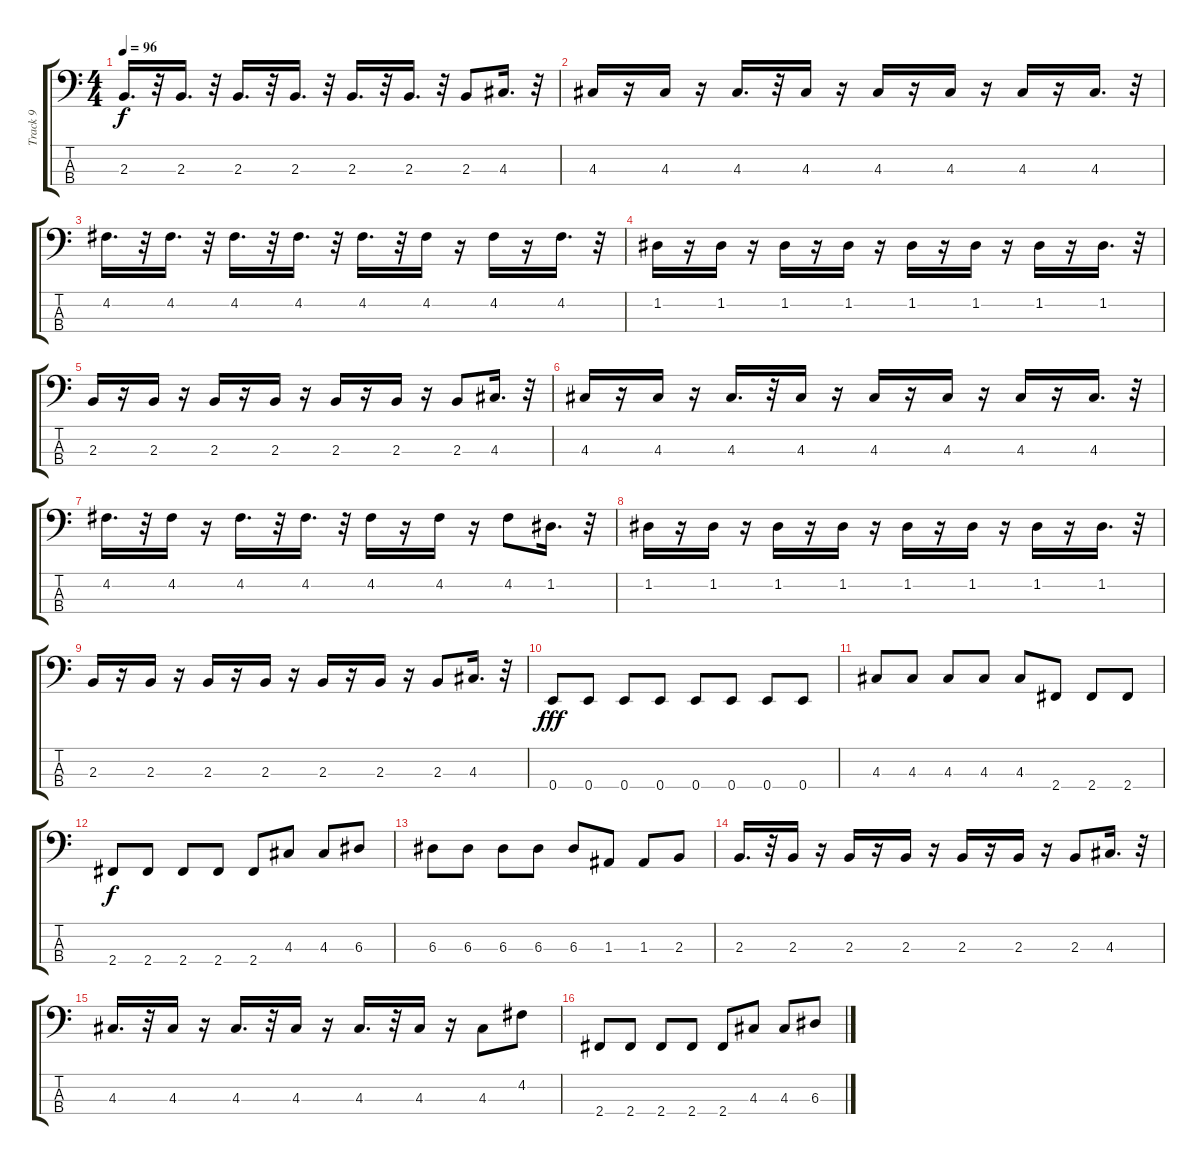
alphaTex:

\track ("Track 9" "Track 9") {instrument electricbasspick}
\staff {score tabs}
\tuning (G2 D2 A1 E1) {hide}
\ts (4 4)
\tempo 96
\clef f4
\ks c
2.3.16{d dy f} r.32 2.3.16{d} r.32 2.3.16{d} r.32 2.3.16{d} r.32 2.3.16{d} r.32 2.3.16{d} r.32 2.3.8 4.3.16{d} r.32 |
4.3.16 r.16 4.3.16 r.16 4.3.16{d} r.32 4.3.16 r.16 4.3.16 r.16 4.3.16 r.16 4.3.16 r.16 4.3.16{d} r.32 |
4.2.16{d} r.32 4.2.16{d} r.32 4.2.16{d} r.32 4.2.16{d} r.32 4.2.16{d} r.32 4.2.16 r.16 4.2.16 r.16 4.2.16{d} r.32 |
1.2.16 r.16 1.2.16 r.16 1.2.16 r.16 1.2.16 r.16 1.2.16 r.16 1.2.16 r.16 1.2.16 r.16 1.2.16{d} r.32 |
2.3.16 r.16 2.3.16 r.16 2.3.16 r.16 2.3.16 r.16 2.3.16 r.16 2.3.16 r.16 2.3.8 4.3.16{d} r.32 |
4.3.16 r.16 4.3.16 r.16 4.3.16{d} r.32 4.3.16 r.16 4.3.16 r.16 4.3.16 r.16 4.3.16 r.16 4.3.16{d} r.32 |
4.2.16{d} r.32 4.2.16 r.16 4.2.16{d} r.32 4.2.16{d} r.32 4.2.16 r.16 4.2.16 r.16 4.2.8 1.2.16{d} r.32 |
1.2.16 r.16 1.2.16 r.16 1.2.16 r.16 1.2.16 r.16 1.2.16 r.16 1.2.16 r.16 1.2.16 r.16 1.2.16{d} r.32 |
2.3.16 r.16 2.3.16 r.16 2.3.16 r.16 2.3.16 r.16 2.3.16 r.16 2.3.16 r.16 2.3.8 4.3.16{d} r.32 |
0.4.8{dy fff} 0.4.8 0.4.8 0.4.8 0.4.8 0.4.8 0.4.8 0.4.8 |
4.3.8 4.3.8 4.3.8 4.3.8 4.3.8 2.4.8 2.4.8 2.4.8 |
2.4.8{dy f volume 11} 2.4.8 2.4.8 2.4.8 2.4.8 4.3.8 4.3.8 6.3.8 |
6.3.8 6.3.8 6.3.8 6.3.8 6.3.8 1.3.8 1.3.8 2.3.8 |
2.3.16{d} r.32 2.3.16 r.16 2.3.16 r.16 2.3.16 r.16 2.3.16 r.16 2.3.16 r.16 2.3.8 4.3.16{d} r.32 |
4.3.16{d} r.32 4.3.16 r.16 4.3.16{d} r.32 4.3.16 r.16 4.3.16{d} r.32 4.3.16 r.16 4.3.8 4.2.8 |
2.4.8 2.4.8 2.4.8 2.4.8 2.4.8 4.3.8 4.3.8 6.3.8
